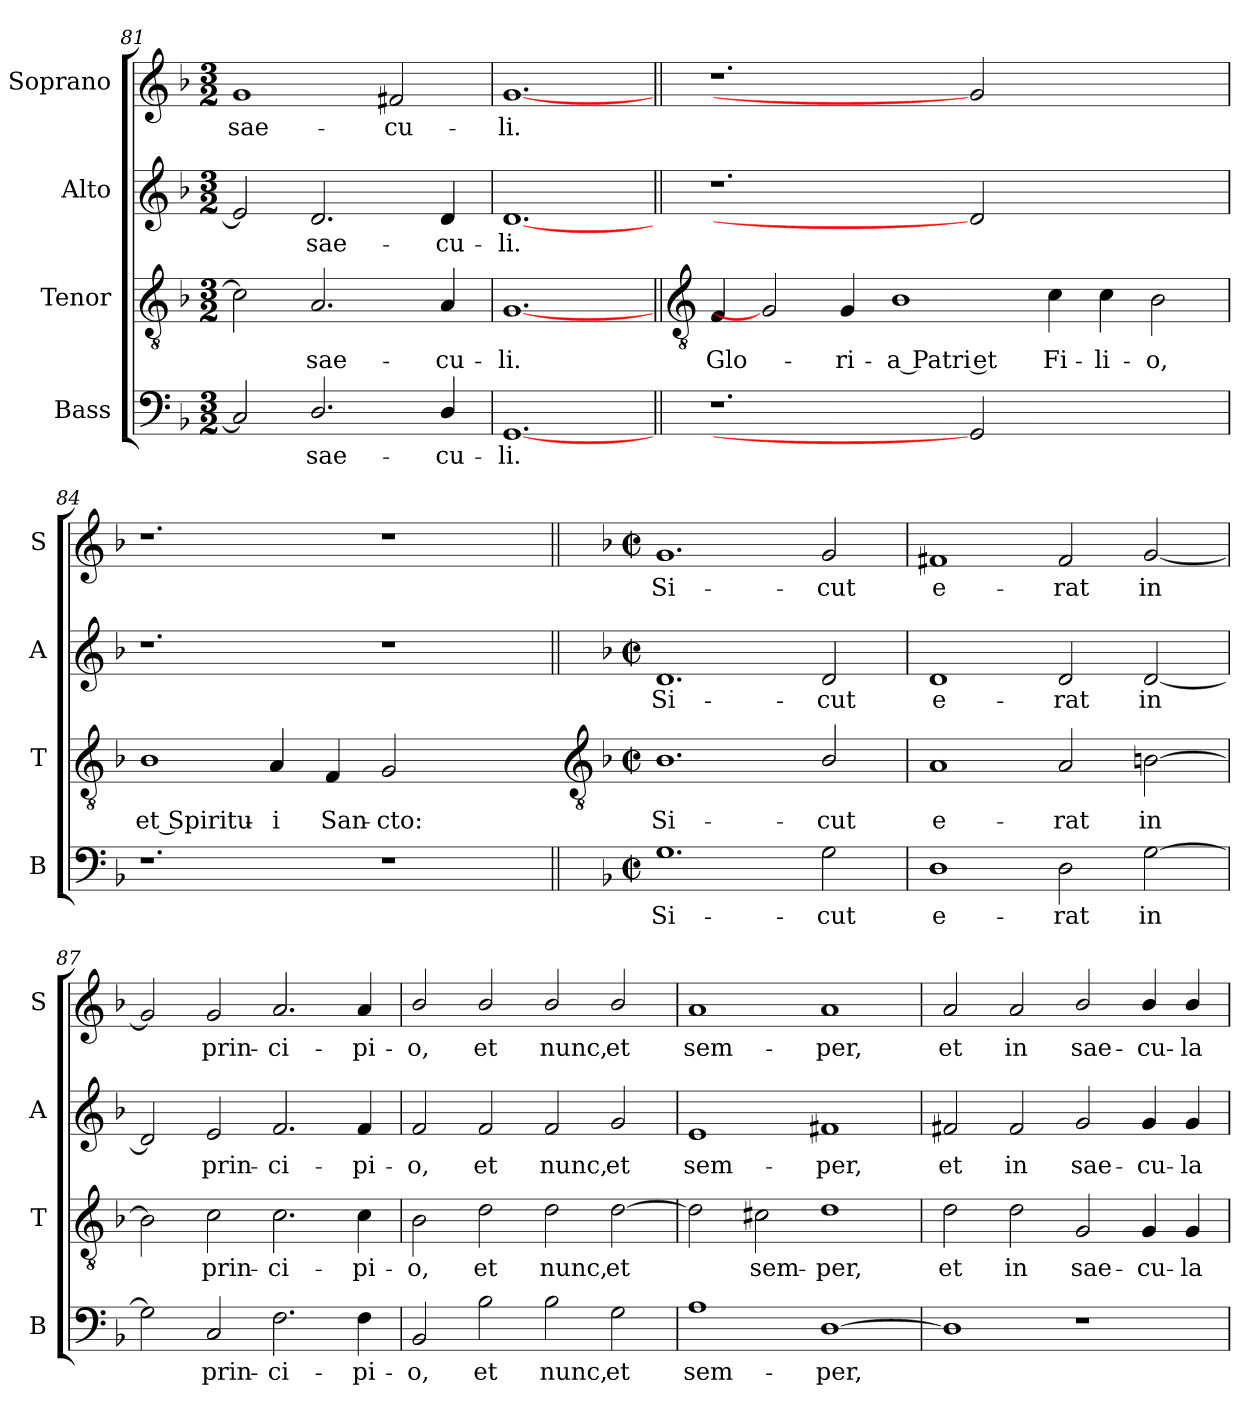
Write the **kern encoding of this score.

**kern	**text	**kern	**text	**kern	**text	**kern	**text
*part4	*part4	*part3	*part3	*part2	*part2	*part1	*part1
*staff4	*staff4	*staff3	*staff3	*staff2	*staff2	*staff1	*staff1
*I"Bass	*	*I"Tenor	*	*I"Alto	*	*I"Soprano	*
*I'B	*	*I'T	*	*I'A	*	*I'S	*
*clefF4	*	*clefGv2	*	*clefG2	*	*clefG2	*
*k[b-]	*	*k[b-]	*	*k[b-]	*	*k[b-]	*
*F:	*	*F:	*	*F:	*	*F:	*
*M3/2	*	*M3/2	*	*M3/2	*	*M3/2	*
=81	=81	=81	=81	=81	=81	=81	=81
!	!	!	!	!	!	!	!LO:LY:b
2C]	.	2c]	.	2e-]	.	1g	sae-
!	!LO:LY:b	!	!LO:LY:b	!	!LO:LY:b	!	!
2.D/	sae-	2.A	sae-	2.d	sae-	.	.
!	!	!	!	!	!	!	!LO:LY:b
.	.	.	.	.	.	2f#X	-cu-
!	!LO:LY:b	!	!LO:LY:b	!	!LO:LY:b	!	!
4D/	-cu-	4A	-cu-	4d	-cu-	.	.
=82	=82	=82	=82	=82	=82	=82	=82
!	!LO:LY:b	!	!LO:LY:b	!	!LO:LY:b	!	!LO:LY:b
[1.GG	-li.	[1.G	-li.	[1.d	-li.	[1.g	-li.
!!LO:LB:g=z
=83||	=83||	=83||	=83||	=83||	=83||	=83||	=83||
*	*	*clefGv2	*	*	*	*	*
!	!	!	!LO:LY:b	!	!	!	!
1.r	.	4F	Glo-	1.r	.	1.r	.
.	.	2G]	.	.	.	.	.
!	!	!	!LO:LY:b	!	!	!	!
.	.	4G	-ri-	.	.	.	.
!	!	!	!LO:LY:b	!	!	!	!
.	.	1B-	-a Patri et	.	.	.	.
2GG]	.	.	.	2d]	.	2g]	.
!	!	!	!LO:LY:b	!	!	!	!
1ryy	.	4c	Fi-	1ryy	.	1ryy	.
!	!	!	!LO:LY:b	!	!	!	!
.	.	4c	-li-	.	.	.	.
!	!	!	!LO:LY:b	!	!	!	!
.	.	2B-	-o,	.	.	.	.
=84	=84	=84	=84	=84	=84	=84	=84
!	!	!	!LO:LY:b	!	!	!	!
1.r	.	1B-	et Spiritu-	1.r	.	1.r	.
!	!	!	!LO:LY:b	!	!	!	!
.	.	4A	-i	.	.	.	.
!	!	!	!LO:LY:b	!	!	!	!
.	.	4F	San-	.	.	.	.
!	!	!	!LO:LY:b	!	!	!	!
1r	.	2G	-cto:	1r	.	1r	.
.	.	2ryy	.	.	.	.	.
!!LO:LB:g=z
=85||	=85||	=85-	=85||	=85||	=85||	=85||	=85||
*	*	*clefGv2	*	*	*	*	*
*k[b-]	*	*	*	*k[b-]	*	*k[b-]	*
*F:	*	*	*	*F:	*	*F:	*
*M4/2	*	*M4/2	*	*M4/2	*	*M4/2	*
*met(c|)	*	*met(c|)	*	*met(c|)	*	*met(c|)	*
!	!LO:LY:b	!	!LO:LY:b	!	!LO:LY:b	!	!LO:LY:b
1.G	Si-	1.B-	Si-	1.d	Si-	1.g	Si-
!	!LO:LY:b	!	!LO:LY:b	!	!LO:LY:b	!	!LO:LY:b
2G	-cut	2B-/	-cut	2d	-cut	2g	-cut
=86	=86	=86	=86	=86	=86	=86	=86
!	!LO:LY:b	!	!LO:LY:b	!	!LO:LY:b	!	!LO:LY:b
1D	e-	1A	e-	1d	e-	1f#X	e-
!	!LO:LY:b	!	!LO:LY:b	!	!LO:LY:b	!	!LO:LY:b
2D	-rat	2A	-rat	2d	-rat	2f#	-rat
!	!LO:LY:b	!	!LO:LY:b	!	!LO:LY:b	!	!LO:LY:b
[2G	in	[2Bn	in	[2d	in	[2g	in
=87	=87	=87	=87	=87	=87	=87	=87
2G]	.	2B]	.	2d]	.	2g]	.
!	!LO:LY:b	!	!LO:LY:b	!	!LO:LY:b	!	!LO:LY:b
2C	prin-	2c	prin-	2e	prin-	2g	prin-
!	!LO:LY:b	!	!LO:LY:b	!	!LO:LY:b	!	!LO:LY:b
2.F	-ci-	2.c	-ci-	2.f	-ci-	2.a	-ci-
!	!LO:LY:b	!	!LO:LY:b	!	!LO:LY:b	!	!LO:LY:b
4F	-pi-	4c	-pi-	4f	-pi-	4a	-pi-
=88	=88	=88	=88	=88	=88	=88	=88
!	!LO:LY:b	!	!LO:LY:b	!	!LO:LY:b	!	!LO:LY:b
2BB-	-o,	2B-	-o,	2f	-o,	2b-/	-o,
!	!LO:LY:b	!	!LO:LY:b	!	!LO:LY:b	!	!LO:LY:b
2B-	et	2d	et	2f	et	2b-/	et
!	!LO:LY:b	!	!LO:LY:b	!	!LO:LY:b	!	!LO:LY:b
2B-	nunc,	2d	nunc,	2f	nunc,	2b-/	nunc,
!	!LO:LY:b	!	!LO:LY:b	!	!LO:LY:b	!	!LO:LY:b
2G	et	[2d	et	2g	et	2b-/	et
=89	=89	=89	=89	=89	=89	=89	=89
!	!LO:LY:b	!	!	!	!LO:LY:b	!	!LO:LY:b
1A	sem-	2d]	.	1e	sem-	1a	sem-
!	!	!	!LO:LY:b	!	!	!	!
.	.	2c#X	sem-	.	.	.	.
!	!LO:LY:b	!	!LO:LY:b	!	!LO:LY:b	!	!LO:LY:b
[1D	-per,	1d	-per,	1f#X	-per,	1a	-per,
=90	=90	=90	=90	=90	=90	=90	=90
!	!	!	!LO:LY:b	!	!LO:LY:b	!	!LO:LY:b
1D]	.	2d	et	2f#	et	2a	et
!	!	!	!LO:LY:b	!	!LO:LY:b	!	!LO:LY:b
.	.	2d	in	2f#	in	2a	in
!	!	!	!LO:LY:b	!	!LO:LY:b	!	!LO:LY:b
1r	.	2G	sae-	2g	sae-	2b-/	sae-
!	!	!	!LO:LY:b	!	!LO:LY:b	!	!LO:LY:b
.	.	4G	-cu-	4g	-cu-	4b-/	-cu-
!	!	!	!LO:LY:b	!	!LO:LY:b	!	!LO:LY:b
.	.	4G	-la	4g	-la	4b-/	-la
=	=	=	=	=	=	=	=
*-	*-	*-	*-	*-	*-	*-	*-
